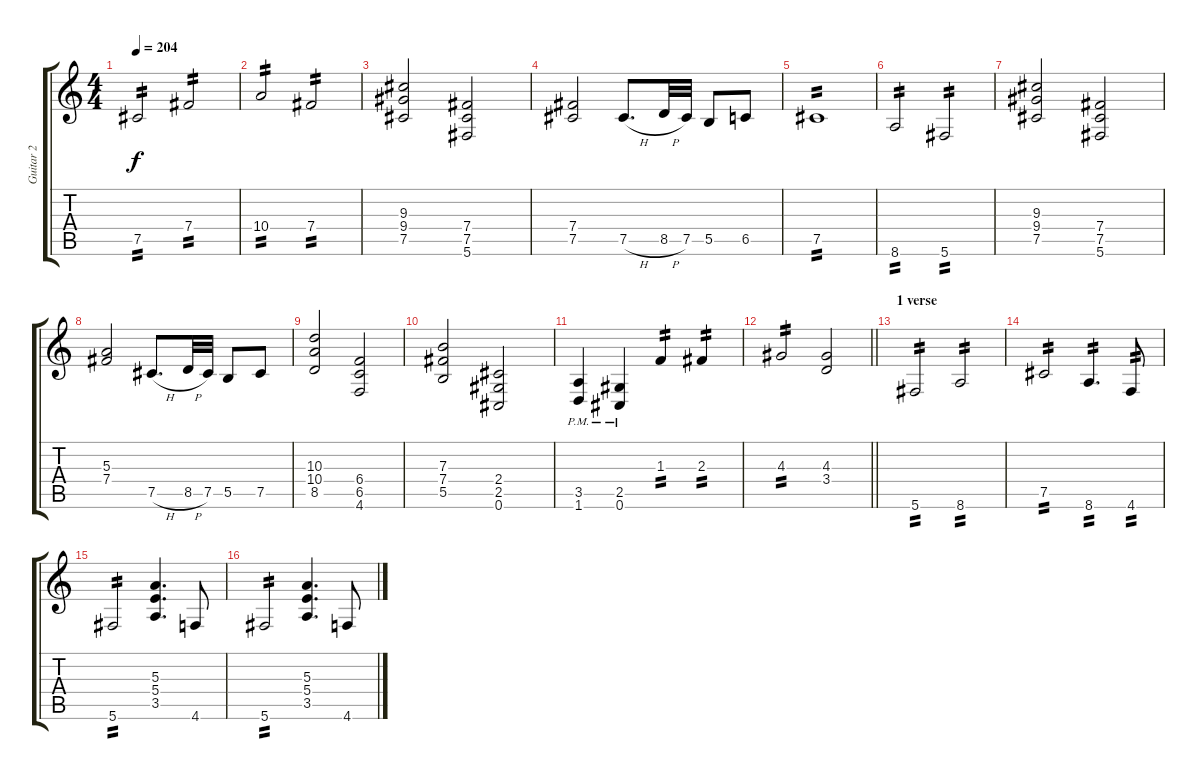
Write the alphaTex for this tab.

\track ("Guitar 2" "Guitar 2") {instrument distortionguitar}
\staff {score tabs}
\tuning (Db4 Ab3 E3 B2 Gb2 Db2) {hide}
\ts (4 4)
\tempo 204
\clef g2
\ks c
7.5.2{tp 2 dy f} 7.4.2{tp 2} |
10.4.2{tp 2} 7.4.2{tp 2} |
(9.3 9.4 7.5).2 (7.4 7.5 5.6).2 |
(7.4 7.5).2 7.5{h}.8{d} 8.5{h}.32 7.5.32 5.5.8 6.5.8 |
7.5.1{tp 2} |
8.6.2{tp 2} 5.6.2{tp 2} |
(9.3 9.4 7.5).2 (7.4 7.5 5.6).2 |
(5.3 7.4).2 7.5{h}.8{d} 8.5{h}.32 7.5.32 5.5.8 7.5.8 |
(10.3 10.4 8.5).2 (6.4 6.5 4.6).2 |
(7.3 7.4 5.5).2 (2.4 2.5 0.6).2 |
(3.5{pm} 1.6{pm}).4 (2.5{pm} 0.6{pm}).4 1.3.4{tp 2} 2.3.4{tp 2} |
\barLineRight lightlight
4.3.2{tp 2} (4.3 3.4).2 |
\section ("" "1 verse")
5.6.2{tp 2} 8.6.2{tp 2} |
7.5.2{tp 2} 8.6.4{d tp 2} 4.6.8{tp 2} |
5.6.2{tp 2} (5.3 5.4 3.5).4{d} 4.6.8 |
5.6.2{tp 2} (5.3 5.4 3.5).4{d} 4.6.8
